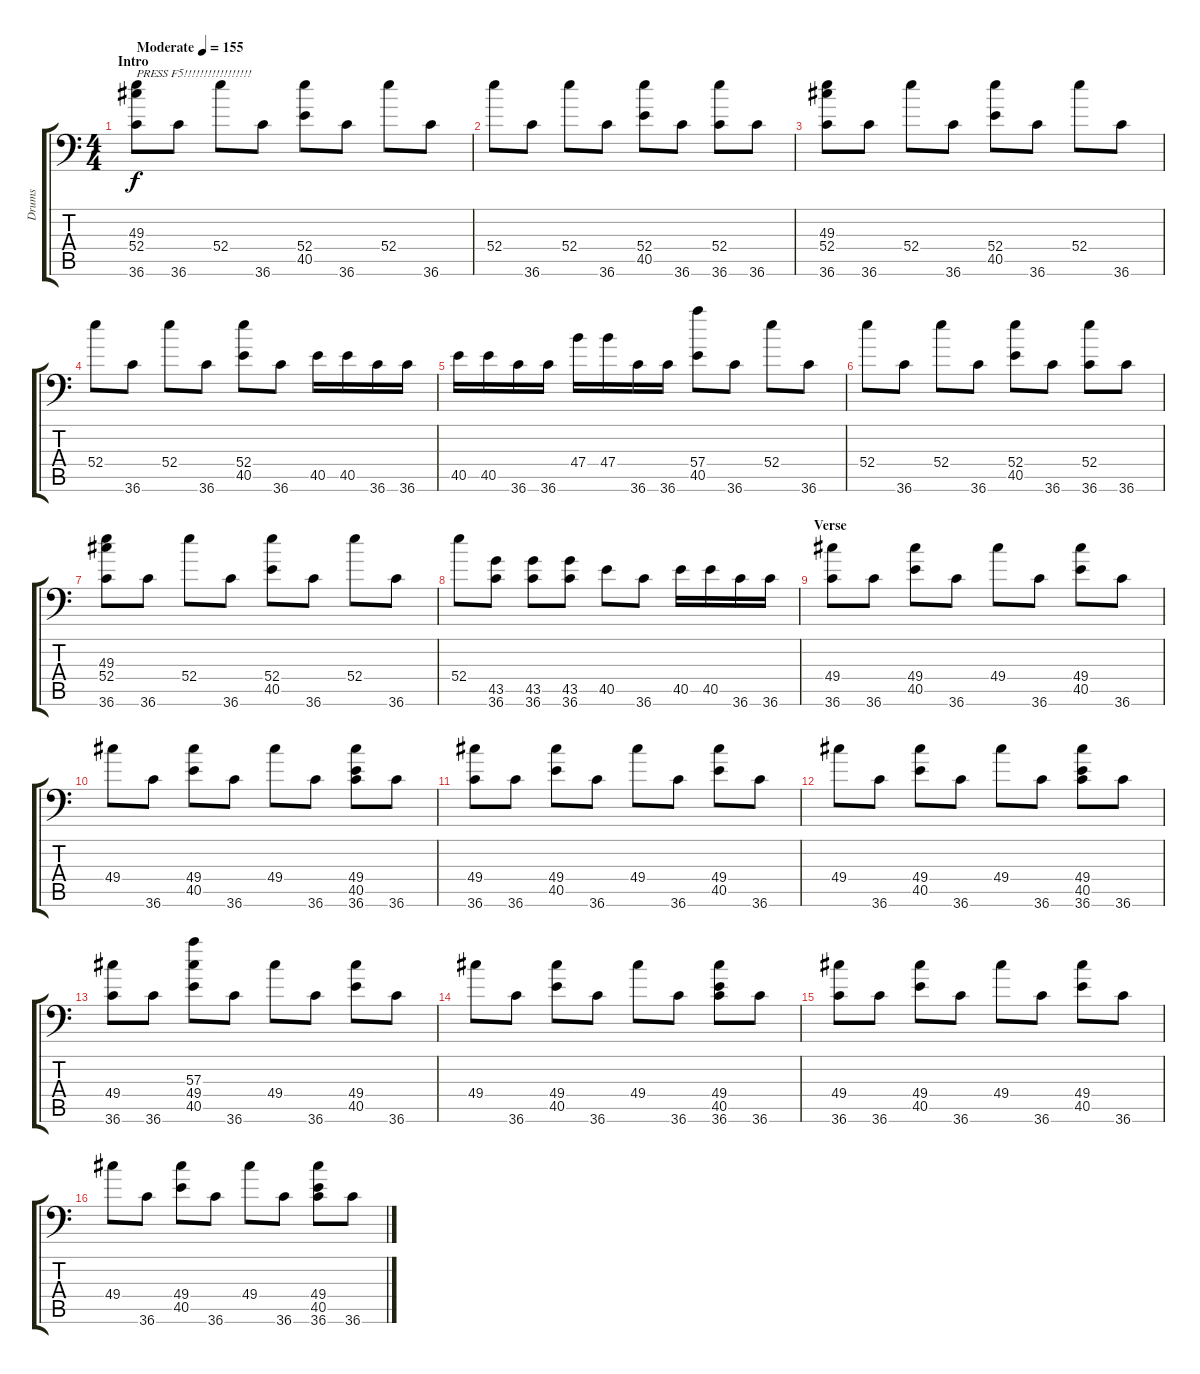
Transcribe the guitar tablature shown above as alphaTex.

\track ("Drums" "Drums") {instrument acousticgrandpiano}
\staff {score tabs}
\tuning (C-1 C-1 C-1 C-1 C-1 C-1) {hide}
\ts (4 4)
\section ("" "Intro")
\tempo (155 "Moderate")
\clef f4
\ks c
(49.3 52.4 36.6).8{txt "PRESS F5!!!!!!!!!!!!!!!!!" dy f instrument acousticgrandpiano} 36.6.8 52.4.8 36.6.8 (52.4 40.5).8 36.6.8 52.4.8 36.6.8 |
52.4.8 36.6.8 52.4.8 36.6.8 (52.4 40.5).8 36.6.8 (52.4 36.6).8 36.6.8 |
(49.3 52.4 36.6).8 36.6.8 52.4.8 36.6.8 (52.4 40.5).8 36.6.8 52.4.8 36.6.8 |
52.4.8 36.6.8 52.4.8 36.6.8 (52.4 40.5).8 36.6.8 40.5.16 40.5.16 36.6.16 36.6.16 |
40.5.16 40.5.16 36.6.16 36.6.16 47.4.16 47.4.16 36.6.16 36.6.16 (57.4 40.5).8 36.6.8 52.4.8 36.6.8 |
52.4.8 36.6.8 52.4.8 36.6.8 (52.4 40.5).8 36.6.8 (52.4 36.6).8 36.6.8 |
(49.3 52.4 36.6).8 36.6.8 52.4.8 36.6.8 (52.4 40.5).8 36.6.8 52.4.8 36.6.8 |
52.4.8 (43.5 36.6).8 (43.5 36.6).8 (43.5 36.6).8 40.5.8 36.6.8 40.5.16 40.5.16 36.6.16 36.6.16 |
\section ("" "Verse")
(49.4 36.6).8 36.6.8 (49.4 40.5).8 36.6.8 49.4.8 36.6.8 (49.4 40.5).8 36.6.8 |
49.4.8 36.6.8 (49.4 40.5).8 36.6.8 49.4.8 36.6.8 (49.4 40.5 36.6).8 36.6.8 |
(49.4 36.6).8 36.6.8 (49.4 40.5).8 36.6.8 49.4.8 36.6.8 (49.4 40.5).8 36.6.8 |
49.4.8 36.6.8 (49.4 40.5).8 36.6.8 49.4.8 36.6.8 (49.4 40.5 36.6).8 36.6.8 |
(49.4 36.6).8 36.6.8 (57.3 49.4 40.5).8 36.6.8 49.4.8 36.6.8 (49.4 40.5).8 36.6.8 |
49.4.8 36.6.8 (49.4 40.5).8 36.6.8 49.4.8 36.6.8 (49.4 40.5 36.6).8 36.6.8 |
(49.4 36.6).8 36.6.8 (49.4 40.5).8 36.6.8 49.4.8 36.6.8 (49.4 40.5).8 36.6.8 |
49.4.8 36.6.8 (49.4 40.5).8 36.6.8 49.4.8 36.6.8 (49.4 40.5 36.6).8 36.6.8
